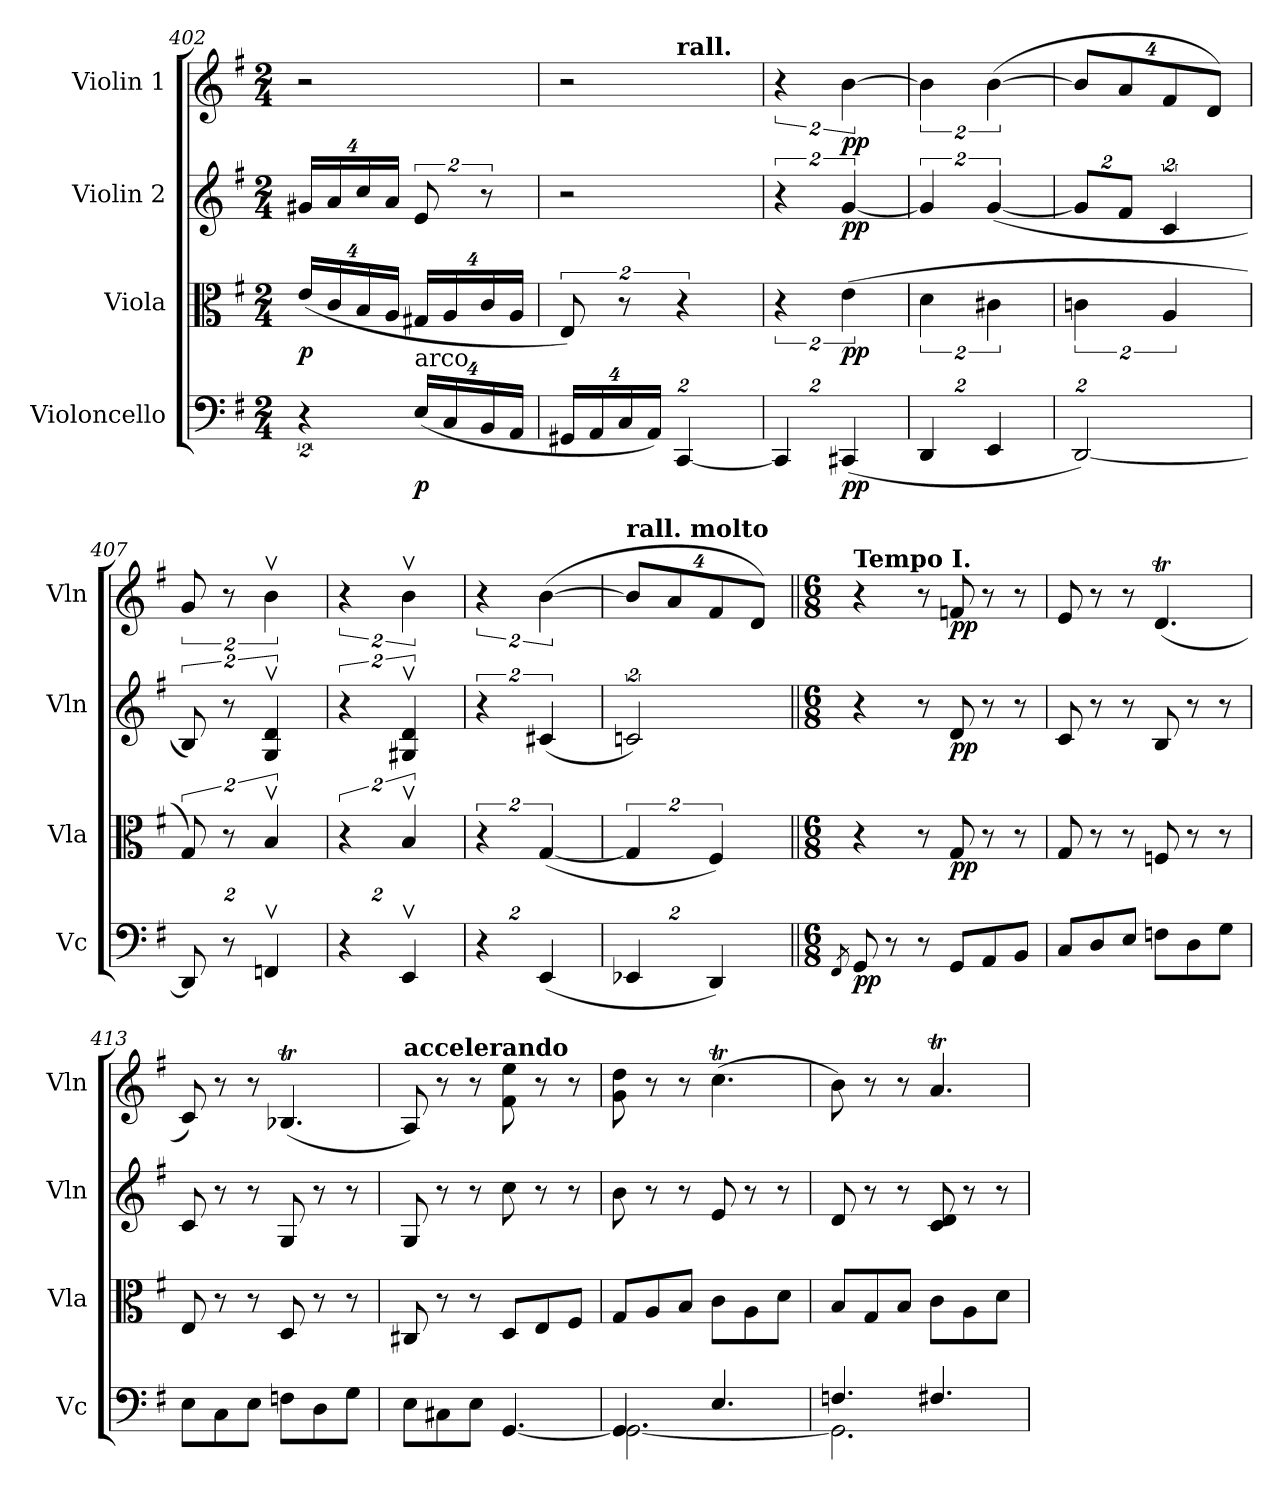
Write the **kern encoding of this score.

**kern	**dynam	**kern	**dynam	**kern	**dynam	**kern	**dynam
*part4	*part4	*part3	*part3	*part2	*part2	*part1	*part1
*staff4	*staff4	*staff3	*staff3	*staff2	*staff2	*staff1	*staff1
*I"Violoncello	*	*I"Viola	*	*I"Violin 2	*	*I"Violin 1	*
*I'Vc	*	*I'Vla	*	*I'Vln	*	*I'Vln	*
!!LO:LB:g=z
*clefF4	*	*clefC3	*	*clefG2	*	*clefG2	*
*k[f#]	*	*k[f#]	*	*k[f#]	*	*k[f#]	*
*M2/4	*	*M2/4	*	*M2/4	*	*M2/4	*
*	*	*Xbrackettup	*	*Xbrackettup	*	*	*
=402	=402	=402	=402	=402	=402	=402	=402
!	!	!	!LO:DY:b	!	!	!	!
8%3r	.	(32%3e/LL	p	32%3g#X/LL	.	2r	.
.	.	32%3c/	.	32%3a/	.	.	.
.	.	32%3B/	.	32%3cc/	.	.	.
.	.	32%3A/JJ	.	32%3a/JJ	.	.	.
*Xbrackettup	*	*	*	*brackettup	*	*	*
!LO:TX:a:t=arco	!	!	!	!	!	!	!
!	!LO:DY:b	!	!	!	!	!	!
(32%3E/LL	p	32%3G#X/LL	.	16%3e/	.	.	.
32%3C/	.	32%3A/	.	.	.	.	.
.	.	.	.	.	.	4ryy	.
32%3BB/	.	32%3c/	.	16%3r	.	.	.
32%3AA/JJ	.	32%3A/JJ	.	.	.	.	.
!!LO:LB:g=z
=403	=403	=403	=403	=403	=403	=403	=403
*	*	*brackettup	*	*	*	*	*
*	*	*	*	*	*	*^	*
32%3GG#X/LL	.	16%3E/)	.	2r	.	2r	4.ryy	.
32%3AA/	.	.	.	.	.	.	.	.
32%3C/	.	16%3r	.	.	.	.	.	.
32%3AA/JJ)	.	.	.	.	.	.	.	.
!	!	!	!	!	!	!	!LO:TX:a:B:t=rall.	!
[8%3CC/	.	8%3r	.	.	.	.	4.ryy	.
.	.	.	.	4ryy	.	4ryy	.	.
*	*	*	*	*	*	*v	*v	*
=404	=404	=404	=404	=404	=404	=404	=404
8%3CC/]	.	8%3r	.	8%3r	.	8%3r	.
!	!LO:DY:b	!	!LO:DY:b	!	!LO:DY:b	!	!LO:DY:b
(<8%3CC#X/	pp	(8%3e\	pp	[8%3g/	pp	[8%3b\	pp
=405	=405	=405	=405	=405	=405	=405	=405
8%3DD/	.	8%3d\	.	8%3g/]	.	8%3b\]	.
8%3EE/	.	8%3c#X\	.	([8%3g/	.	([8%3b\	.
=406	=406	=406	=406	=406	=406	=406	=406
[4%3DD/)	.	8%3cn\	.	16%3g/L]	.	16%3b/L]	.
.	.	.	.	16%3f#/J	.	16%3a/	.
.	.	8%3A/	.	8%3c/	.	16%3f#/	.
.	.	.	.	.	.	16%3d/J)	.
=407	=407	=407	=407	=407	=407	=407	=407
16%3DD/]	.	16%3G/)	.	16%3B/)	.	16%3g/	.
16%3r	.	16%3r	.	16%3r	.	16%3r	.
8%3FFnv/	.	8%3Bv/	.	8%3G/v 8%3d/v	.	8%3bv\	.
=408	=408	=408	=408	=408	=408	=408	=408
8%3r	.	8%3r	.	8%3r	.	8%3r	.
8%3EEv/	.	8%3Bv/	.	8%3G#X/v 8%3d/v	.	8%3bv\	.
=409	=409	=409	=409	=409	=409	=409	=409
8%3r	.	8%3r	.	8%3r	.	8%3r	.
(8%3EE/	.	([8%3G/	.	(8%3c#X/	.	([8%3b\	.
=410	=410	=410	=410	=410	=410	=410	=410
!	!	!	!	!	!	!LO:TX:a:B:t=rall. molto	!
8%3EE-X/	.	8%3G/]	.	4%3cn/)	.	16%3b/L]	.
.	.	.	.	.	.	16%3a/	.
8%3DD/)	.	8%3F#/)	.	.	.	16%3f#/	.
.	.	.	.	.	.	16%3d/J)	.
=411||	=411||	=411||	=411||	=411||	=411||	=411||	=411||
*M6/8	*	*M6/8	*	*M6/8	*	*M6/8	*
8qFF#/	.	.	.	.	.	.	.
!	!	!	!	!	!	!LO:TX:a:B:t=Tempo I.	!
!	!LO:DY:b	!	!	!	!	!	!
8GG/	pp	4r	.	4r	.	4r	.
8r	.	.	.	.	.	.	.
8r	.	8r	.	8r	.	8r	.
!	!	!	!LO:DY:b	!	!LO:DY:b	!	!LO:DY:b
8GG/L	.	8G/	pp	8d/	pp	8fn/	pp
8AA/	.	8r	.	8r	.	8r	.
8BB/J	.	8r	.	8r	.	8r	.
!!LO:LB:g=z
=412	=412	=412	=412	=412	=412	=412	=412
8C/L	.	8G/	.	8c/	.	8e/	.
8D/	.	8r	.	8r	.	8r	.
8E/J	.	8r	.	8r	.	8r	.
8Fn\L	.	8Fn/	.	8B/	.	(4.dT/	.
8D\	.	8r	.	8r	.	.	.
8G\J	.	8r	.	8r	.	.	.
=413	=413	=413	=413	=413	=413	=413	=413
8E\L	.	8E/	.	8c/	.	8c/)	.
8C\	.	8r	.	8r	.	8r	.
8E\J	.	8r	.	8r	.	8r	.
8Fn\L	.	8D/	.	8G/	.	(4.B-XT/	.
8D\	.	8r	.	8r	.	.	.
8G\J	.	8r	.	8r	.	.	.
=414	=414	=414	=414	=414	=414	=414	=414
!	!	!	!	!	!	!LO:TX:a:B:t=accelerando	!
8E\L	.	8C#X/	.	8G/	.	8A/)	.
8C#X\	.	8r	.	8r	.	8r	.
8E\J	.	8r	.	8r	.	8r	.
[<4.GG/	.	8D/L	.	8cc\	.	8f#\ 8ee\	.
.	.	8E/	.	8r	.	8r	.
.	.	8F#/J	.	8r	.	8r	.
=415	=415	=415	=415	=415	=415	=415	=415
*^	*	*	*	*	*	*	*
4.GG/]	[2.GG\	.	8G/L	.	8b\	.	8g\ 8dd\	.
.	.	.	8A/	.	8r	.	8r	.
.	.	.	8B/J	.	8r	.	8r	.
4.E/	.	.	8c\L	.	8e/	.	(4.ccT\	.
.	.	.	8A\	.	8r	.	.	.
.	.	.	8d\J	.	8r	.	.	.
=416	=416	=416	=416	=416	=416	=416	=416	=416
4.Fn/	2.GG\]	.	8B/L	.	8d/	.	8b\)	.
.	.	.	8G/	.	8r	.	8r	.
.	.	.	8B/J	.	8r	.	8r	.
4.F#X/	.	.	8c\L	.	8c/ 8d/	.	4.aT/	.
.	.	.	8A\	.	8r	.	.	.
.	.	.	8d\J	.	8r	.	.	.
*v	*v	*	*	*	*	*	*	*
=	=	=	=	=	=	=	=
*-	*-	*-	*-	*-	*-	*-	*-
